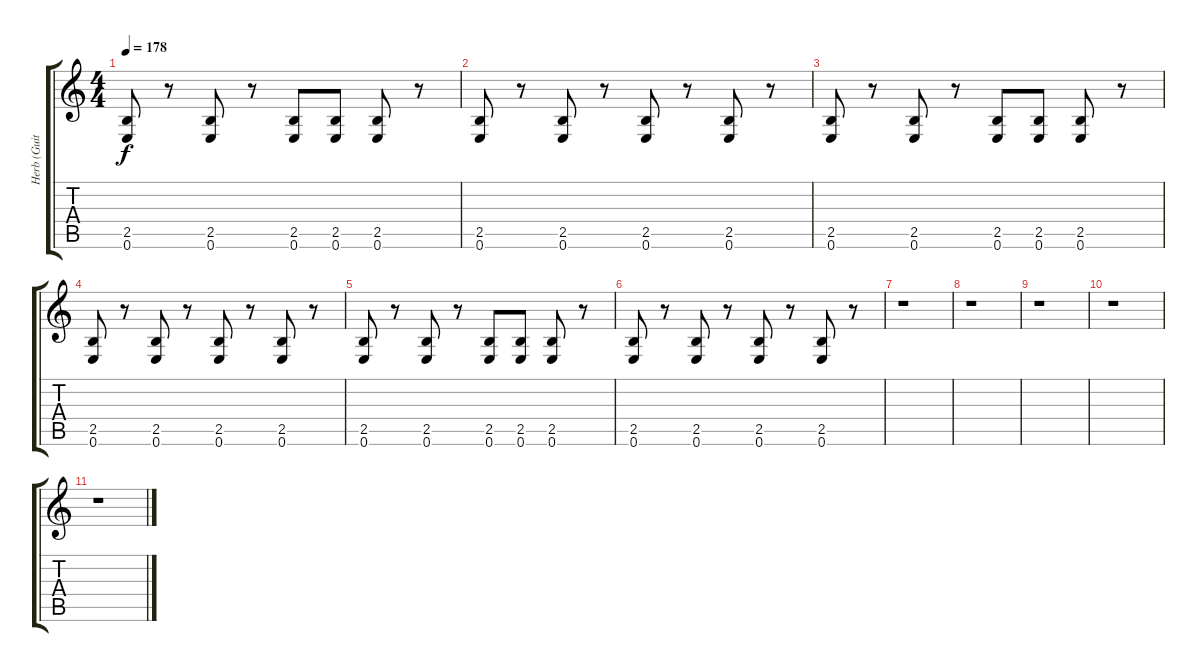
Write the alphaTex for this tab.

\track ("Herb (Guitar)" "Herb (Guit") {instrument distortionguitar}
\staff {score tabs}
\tuning (E4 B3 G3 D3 A2 E2) {hide}
\ts (4 4)
\tempo 178
\clef g2
\ks c
(2.5 0.6).8{dy f volume 6} r.8 (2.5 0.6).8 r.8 (2.5 0.6).8 (2.5 0.6).8 (2.5 0.6).8 r.8 |
(2.5 0.6).8 r.8 (2.5 0.6).8 r.8 (2.5 0.6).8 r.8 (2.5 0.6).8 r.8 |
(2.5 0.6).8{volume 2} r.8 (2.5 0.6).8 r.8 (2.5 0.6).8 (2.5 0.6).8 (2.5 0.6).8 r.8 |
(2.5 0.6).8 r.8 (2.5 0.6).8 r.8 (2.5 0.6).8 r.8 (2.5 0.6).8 r.8 |
(2.5 0.6).8{volume 0} r.8 (2.5 0.6).8 r.8 (2.5 0.6).8 (2.5 0.6).8 (2.5 0.6).8 r.8 |
(2.5 0.6).8 r.8 (2.5 0.6).8 r.8 (2.5 0.6).8 r.8 (2.5 0.6).8 r.8 |
r.1 |
r.1 |
r.1 |
r.1 |
r.1
